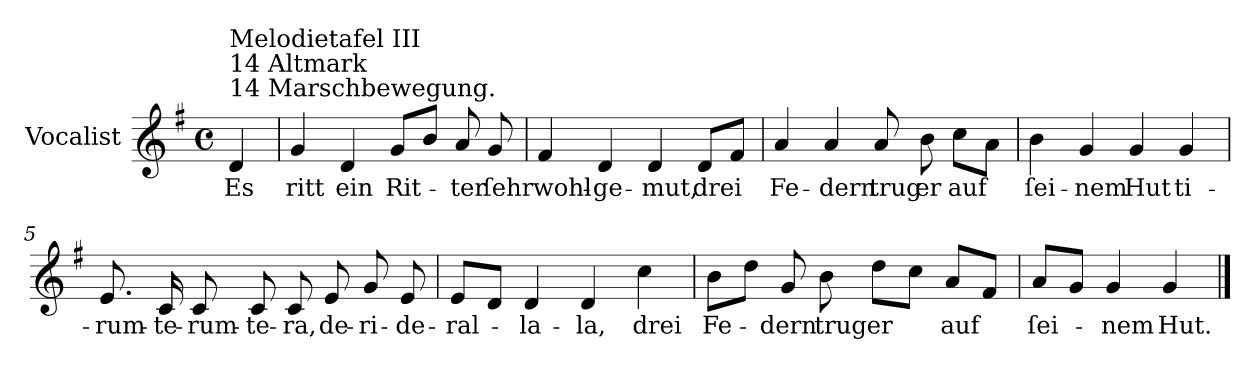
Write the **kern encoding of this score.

**kern	**text
*part1	*part1
*staff1	*staff1
*I"Vocalist	*
*k[f#]	*
*G:	*
*M4/4	*
*met(c)	*
=	=
!LO:TX:a:t=14 Marschbewegung.	!
!LO:TX:a:t=14 Altmark	!
!LO:TX:a:t=Melodietafel III	!
4d	Es
=1	=1
4g	ritt
4d	ein
8gL	Rit-
8bJ	.
8a	-ter
8g	ſehr
=2	=2
4f#	wohl-
4d	-ge-
4d	-mut,
8dL	drei
8f#J	.
=3	=3
4a	Fe-
4a	-dern
8a	trug
8b	er
8ccL	auf
8aJ	.
=4	=4
4b	ſei-
4g	-nem
4g	Hut
4g	ti-
=5	=5
8.e	-rum-
16c	-te-
8c	-rum-
8c	-te-
8c	-ra,
8e	de-
8g	-ri-
8e	-de-
=6	=6
8eL	-ral-
8dJ	.
4d	-la-
4d	-la,
4cc	drei
=7	=7
8bL	Fe-
8ddJ	.
8g	-dern
8b	trug
8ddL	er
8ccJ	.
8aL	auf
8f#J	.
=8	=8
8aL	ſei-
8gJ	.
4g	-nem
4g	Hut.
==	==
*-	*-
